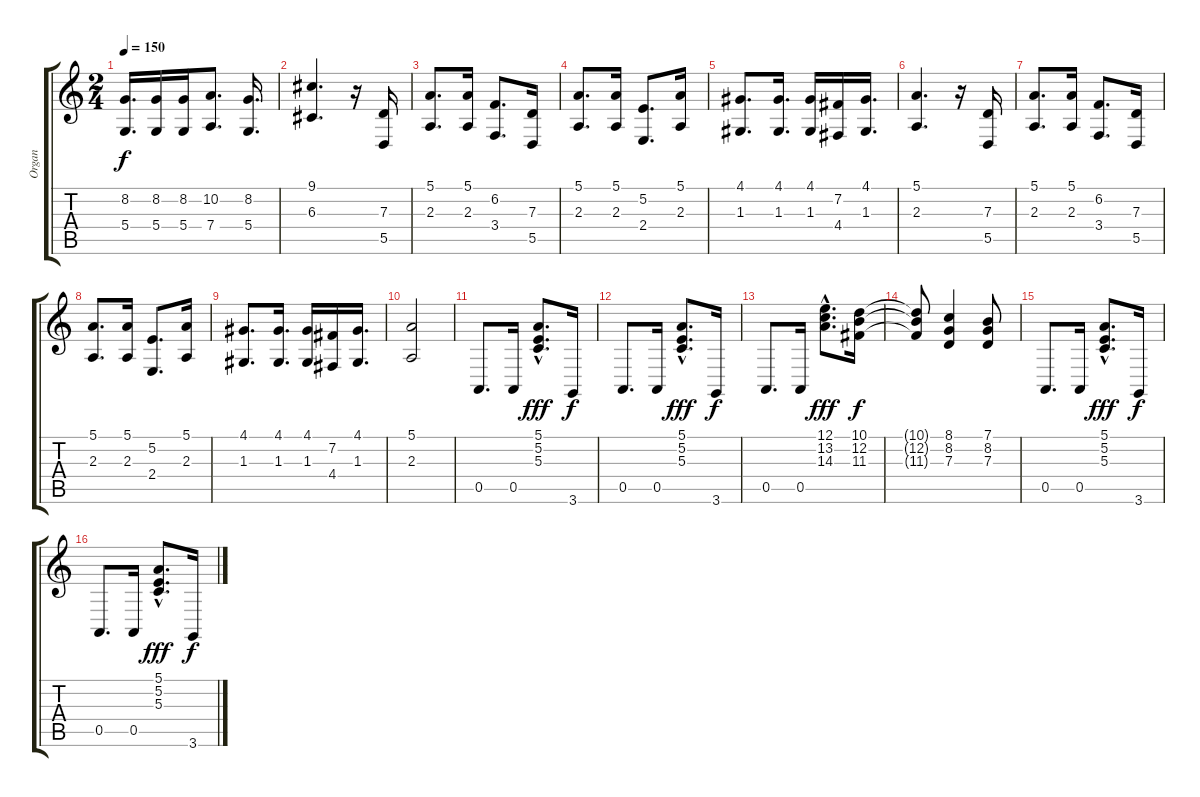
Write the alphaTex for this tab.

\track ("Organ" "Organ") {instrument synthbrass1}
\staff {score tabs}
\tuning (E4 B3 G3 D3 A2 E2) {hide}
\ts (2 4)
\tempo 150
\clef g2
\ks aminor
(8.2 5.4).16{d dy f} (8.2 5.4).16 (8.2 5.4).16 (10.2 7.4).8{d} (8.2 5.4).16{d} |
(9.1 6.3).4{d} r.16 (7.3 5.5).16 |
(5.1 2.3).8{d} (5.1 2.3).16 (6.2 3.4).8{d} (7.3 5.5).16 |
(5.1 2.3).8{d} (5.1 2.3).16 (5.2 2.4).8{d} (5.1 2.3).16 |
(4.1 1.3).8{d} (4.1 1.3).16{d} (4.1 1.3).16 (7.2 4.4).16 (4.1 1.3).16{d} |
(5.1 2.3).4{d} r.16 (7.3 5.5).16 |
(5.1 2.3).8{d} (5.1 2.3).16 (6.2 3.4).8{d} (7.3 5.5).16 |
(5.1 2.3).8{d} (5.1 2.3).16 (5.2 2.4).8{d} (5.1 2.3).16 |
(4.1 1.3).8{d} (4.1 1.3).16{d} (4.1 1.3).16 (7.2 4.4).16 (4.1 1.3).16{d} |
(5.1 2.3).2 |
0.5.8{d volume 12 instrument synthbrass1} 0.5.16 (5.1{hac} 5.2{hac} 5.3{hac}).8{d dy fff} 3.6.16{dy f} |
0.5.8{d} 0.5.16 (5.1{hac} 5.2{hac} 5.3{hac}).8{d dy fff} 3.6.16{dy f} |
0.5.8{d} 0.5.16 (12.1{hac} 13.2{hac} 14.3{hac}).8{d dy fff} (10.1 12.2 11.3).16{dy f} |
(10.1{t} 12.2{t} 11.3{t}).8 (8.1 8.2 7.3).4 (7.1 8.2 7.3).8 |
0.5.8{d} 0.5.16 (5.1{hac} 5.2{hac} 5.3{hac}).8{d dy fff} 3.6.16{dy f} |
0.5.8{d} 0.5.16 (5.1{hac} 5.2{hac} 5.3{hac}).8{d dy fff} 3.6.16{dy f}
